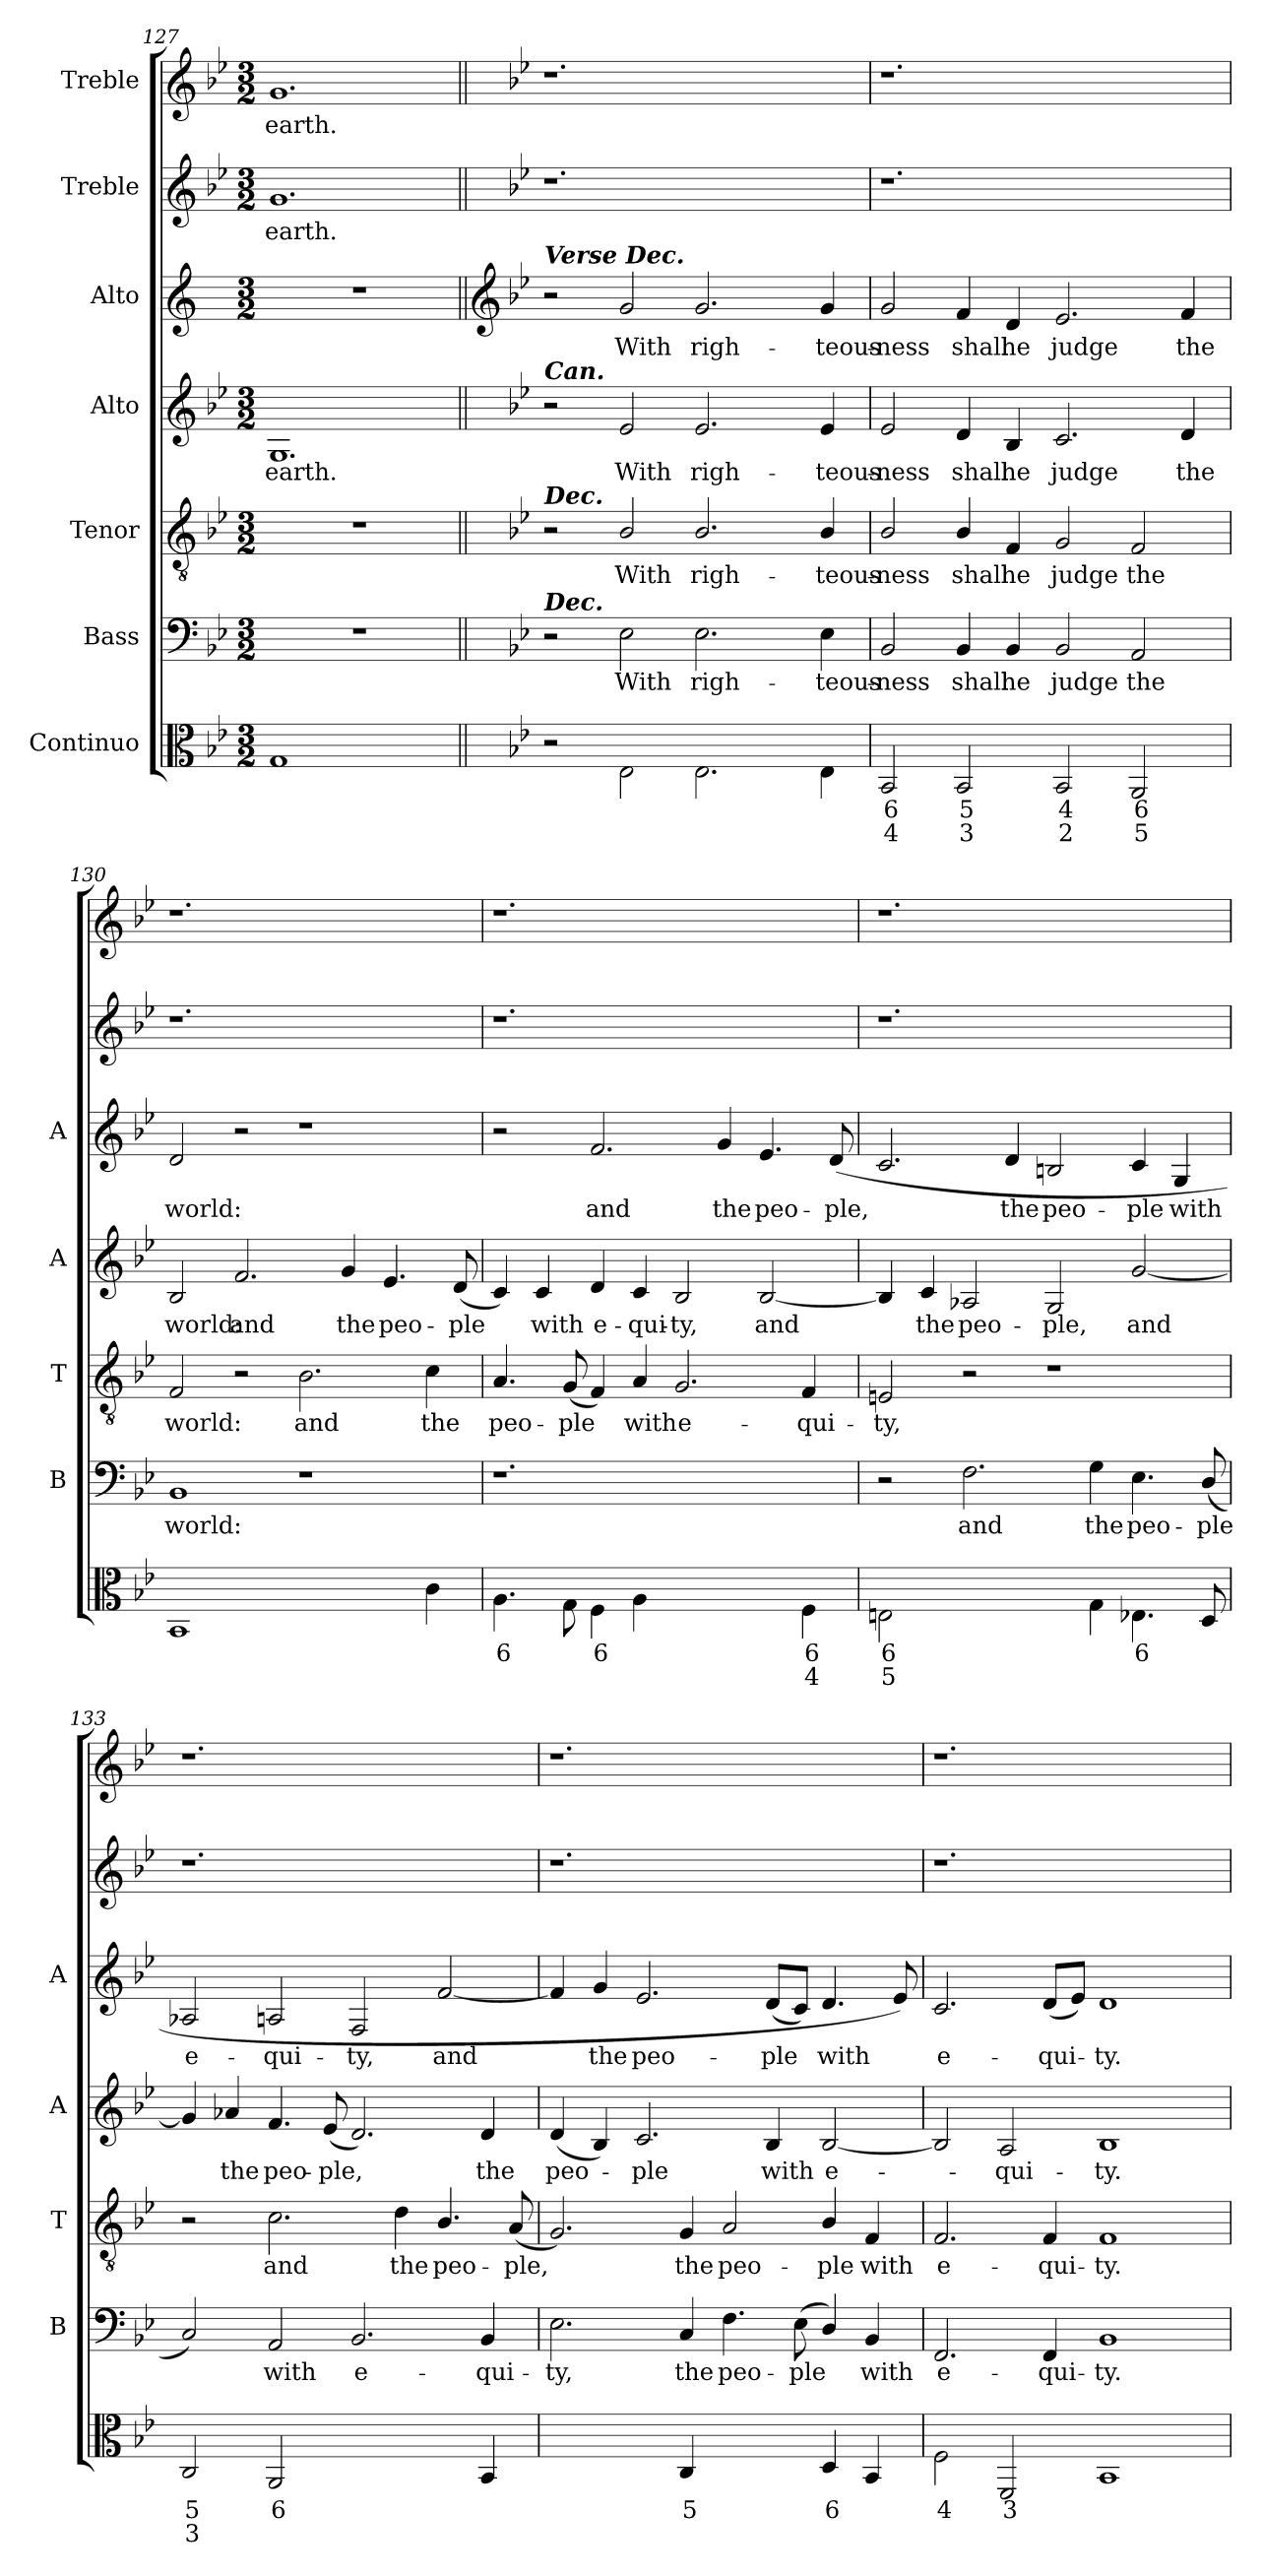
**kern	**text	**text	**kern	**text	**kern	**text	**kern	**text	**kern	**text	**kern	**text	**kern	**text
*part7	*part7	*part7	*part6	*part6	*part5	*part5	*part4	*part4	*part3	*part3	*part2	*part2	*part1	*part1
*staff7	*staff7	*staff7	*staff6	*staff6	*staff5	*staff5	*staff4	*staff4	*staff3	*staff3	*staff2	*staff2	*staff1	*staff1
*I"Continuo	*	*	*I"Bass	*	*I"Tenor	*	*I"Alto	*	*I"Alto	*	*I"Treble	*	*I"Treble	*
*	*	*	*I'B	*	*I'T	*	*I'A	*	*I'A	*	*	*	*	*
*clefC3	*	*	*clefF4	*	*clefGv2	*	*clefG2	*	*clefG2	*	*clefG2	*	*clefG2	*
*k[b-e-]	*	*	*k[b-e-]	*	*k[b-e-]	*	*k[b-e-]	*	*k[]	*	*k[b-e-]	*	*k[b-e-]	*
*B-:	*	*	*B-:	*	*B-:	*	*B-:	*	*	*	*B-:	*	*B-:	*
*M3/2	*	*	*M3/2	*	*M3/2	*	*M3/2	*	*M3/2	*	*M3/2	*	*M3/2	*
=127	=127	=127	=127	=127	=127	=127	=127	=127	=127	=127	=127	=127	=127	=127
!	!	!	!	!	!	!	!	!LO:LY:b	!	!	!	!LO:LY:b	!	!LO:LY:b
1G	.	.	1.r	.	1.r	.	1.G	earth.	1.r	.	1.g	earth.	1.g	earth.
2ryy	.	.	.	.	.	.	.	.	.	.	.	.	.	.
!!LO:PB:g=z
=128||	=128||	=128||	=128||	=128||	=128||	=128||	=128||	=128||	=128||	=128||	=128||	=128||	=128||	=128||
*	*	*	*	*	*	*	*	*	*clefG2	*	*	*	*	*
*	*	*	*	*	*	*	*	*	*k[b-e-]	*	*	*	*	*
*	*	*	*	*	*	*	*	*	*B-:	*	*	*	*	*
*	*	*	*	*	*	*	*	*	*	*	*	*	*MM160	*
!	!	!	!	!	!	!	!	!	!LO:TX:a:Bi:t=Verse Dec.	!	!	!	!	!
!	!	!	!	!	!	!	!LO:TX:a:Bi:t=Can.	!	!	!	!	!	!	!
!	!	!	!	!	!LO:TX:a:Bi:t=Dec.	!	!	!	!	!	!	!	!	!
!	!	!	!LO:TX:a:Bi:t=Dec.	!	!	!	!	!	!	!	!	!	!	!
2r	.	.	2r	.	2r	.	2r	.	2r	.	1.r	.	1.r	.
!	!	!	!	!LO:LY:b	!	!LO:LY:b	!	!LO:LY:b	!	!LO:LY:b	!	!	!	!
2E-\	.	.	2E-\	With	2B-/	With	2e-/	With	2g/	With	.	.	.	.
!	!	!	!	!LO:LY:b	!	!LO:LY:b	!	!LO:LY:b	!	!LO:LY:b	!	!	!	!
2.E-\	.	.	2.E-\	righ-	2.B-/	righ-	2.e-/	righ-	2.g/	righ-	.	.	.	.
.	.	.	.	.	.	.	.	.	.	.	2ryy	.	2ryy	.
!	!	!	!	!LO:LY:b	!	!LO:LY:b	!	!LO:LY:b	!	!LO:LY:b	!	!	!	!
4E-\	.	.	4E-\	-teous-	4B-/	-teous-	4e-/	-teous-	4g/	-teous-	.	.	.	.
=129	=129	=129	=129	=129	=129	=129	=129	=129	=129	=129	=129	=129	=129	=129
!	!LO:LY:b	!LO:LY:b	!	!LO:LY:b	!	!LO:LY:b	!	!LO:LY:b	!	!LO:LY:b	!	!	!	!
2BB-/	6	4	2BB-/	-ness	2B-/	-ness	2e-/	-ness	2g/	-ness	1.r	.	1.r	.
!	!LO:LY:b	!LO:LY:b	!	!LO:LY:b	!	!LO:LY:b	!	!LO:LY:b	!	!LO:LY:b	!	!	!	!
2BB-/	5	3	4BB-/	shall	4B-/	shall	4d/	shall	4f/	shall	.	.	.	.
!	!	!	!	!LO:LY:b	!	!LO:LY:b	!	!LO:LY:b	!	!LO:LY:b	!	!	!	!
.	.	.	4BB-/	he	4F/	he	4B-/	he	4d/	he	.	.	.	.
!	!LO:LY:b	!LO:LY:b	!	!LO:LY:b	!	!LO:LY:b	!	!LO:LY:b	!	!LO:LY:b	!	!	!	!
2BB-/	4	2	2BB-/	judge	2G/	judge	2.c/	judge	2.e-/	judge	.	.	.	.
!	!LO:LY:b	!LO:LY:b	!	!LO:LY:b	!	!LO:LY:b	!	!	!	!	!	!	!	!
2AA/	6	5	2AA/	the	2F/	the	.	.	.	.	2ryy	.	2ryy	.
!	!	!	!	!	!	!	!	!LO:LY:b	!	!LO:LY:b	!	!	!	!
.	.	.	.	.	.	.	4d/	the	4f/	the	.	.	.	.
=130	=130	=130	=130	=130	=130	=130	=130	=130	=130	=130	=130	=130	=130	=130
!	!	!	!	!LO:LY:b	!	!LO:LY:b	!	!LO:LY:b	!	!LO:LY:b	!	!	!	!
1BB-	.	.	1BB-	world:	2F/	world:	2B-/	world:	2d/	world:	1.r	.	1.r	.
!	!	!	!	!	!	!	!	!LO:LY:b	!	!	!	!	!	!
.	.	.	.	.	2r	.	2.f/	and	2r	.	.	.	.	.
!	!LO:LY:b	!	!	!	!	!LO:LY:b	!	!	!	!	!	!	!	!
[4B-\yy	5	.	1r	.	2.B-\	and	.	.	1r	.	.	.	.	.
!	!LO:LY:b	!	!	!	!	!	!	!LO:LY:b	!	!	!	!	!	!
4B-\yy]	6	.	.	.	.	.	4g/	the	.	.	.	.	.	.
!	!LO:LY:b	!LO:LY:b	!	!	!	!	!	!LO:LY:b	!	!	!	!	!	!
4B-\yy	4	2	.	.	.	.	4.e-/	peo-	.	.	2ryy	.	2ryy	.
!	!	!	!	!	!	!LO:LY:b	!	!	!	!	!	!	!	!
4c\	.	.	.	.	4c\	the	.	.	.	.	.	.	.	.
!	!	!	!	!	!	!	!	!LO:LY:b	!	!	!	!	!	!
.	.	.	.	.	.	.	(<8d/	-ple	.	.	.	.	.	.
!!LO:LB:g=z
=131	=131	=131	=131	=131	=131	=131	=131	=131	=131	=131	=131	=131	=131	=131
!	!LO:LY:b	!	!	!	!	!LO:LY:b	!	!	!	!	!	!	!	!
4.A\	6	.	1.r	.	4.A/	peo-	4c/)	.	2r	.	1.r	.	1.r	.
!	!	!	!	!	!	!	!	!LO:LY:b	!	!	!	!	!	!
.	.	.	.	.	.	.	4c/	with	.	.	.	.	.	.
!	!	!	!	!	!	!LO:LY:b	!	!	!	!	!	!	!	!
8G\	.	.	.	.	(<8G/	-ple	.	.	.	.	.	.	.	.
!	!LO:LY:b	!	!	!	!	!	!	!LO:LY:b	!	!LO:LY:b	!	!	!	!
4F\	6	.	.	.	4F/)	.	4d/	e-	2.f/	and	.	.	.	.
!	!	!	!	!	!	!LO:LY:b	!	!LO:LY:b	!	!	!	!	!	!
4A\	.	.	.	.	4A/	with	4c/	-qui-	.	.	.	.	.	.
!	!LO:LY:b	!	!	!	!	!LO:LY:b	!	!LO:LY:b	!	!	!	!	!	!
[2G\yy	7	.	.	.	2.G/	e-	2B-/	-ty,	.	.	.	.	.	.
!	!	!	!	!	!	!	!	!	!	!LO:LY:b	!	!	!	!
.	.	.	.	.	.	.	.	.	4g/	the	.	.	.	.
!	!LO:LY:b	!	!	!	!	!	!	!LO:LY:b	!	!LO:LY:b	!	!	!	!
4G\yy]	6	.	2ryy	.	.	.	[2B-/	and	4.e-/	peo-	2ryy	.	2ryy	.
!	!LO:LY:b	!LO:LY:b	!	!	!	!LO:LY:b	!	!	!	!	!	!	!	!
4F\	6	4	.	.	4F/	-qui-	.	.	.	.	.	.	.	.
!	!	!	!	!	!	!	!	!	!	!LO:LY:b	!	!	!	!
.	.	.	.	.	.	.	.	.	(<8d/	-ple,	.	.	.	.
!!LO:PB:g=z
=132	=132	=132	=132	=132	=132	=132	=132	=132	=132	=132	=132	=132	=132	=132
!	!LO:LY:b	!LO:LY:b	!	!	!	!LO:LY:b	!	!	!	!	!	!	!	!
2En\	6	5	2r	.	2En/	-ty,	4B-/]	.	2.c/	.	1.r	.	1.r	.
!	!	!	!	!	!	!	!	!LO:LY:b	!	!	!	!	!	!
.	.	.	.	.	.	.	4c/	the	.	.	.	.	.	.
!	!LO:LY:b	!	!	!LO:LY:b	!	!	!	!LO:LY:b	!	!	!	!	!	!
[2F\yy	3	.	2.F\	and	2r	.	2A-X/	peo-	.	.	.	.	.	.
!	!	!	!	!	!	!	!	!	!	!LO:LY:b	!	!	!	!
.	.	.	.	.	.	.	.	.	4d/	the	.	.	.	.
!	!LO:LY:b	!LO:LY:b	!	!	!	!	!	!LO:LY:b	!	!LO:LY:b	!	!	!	!
4F\yy]	4	9	.	.	1r	.	2G/	-ple,	2Bn/	peo-	.	.	.	.
!	!	!	!	!LO:LY:b	!	!	!	!	!	!	!	!	!	!
4G\	.	.	4G\	the	.	.	.	.	.	.	.	.	.	.
!	!LO:LY:b	!	!	!LO:LY:b	!	!	!	!LO:LY:b	!	!LO:LY:b	!	!	!	!
4.E-X\	6	.	4.E-\	peo-	.	.	[2g/	and	4c/	-ple	2ryy	.	2ryy	.
!	!	!	!	!	!	!	!	!	!	!LO:LY:b	!	!	!	!
.	.	.	.	.	.	.	.	.	4G/	with	.	.	.	.
!	!	!	!	!LO:LY:b	!	!	!	!	!	!	!	!	!	!
8D/	.	.	(<8D/	-ple	.	.	.	.	.	.	.	.	.	.
=133	=133	=133	=133	=133	=133	=133	=133	=133	=133	=133	=133	=133	=133	=133
!	!LO:LY:b	!LO:LY:b	!	!	!	!	!	!	!	!LO:LY:b	!	!	!	!
2C/	5	3	2C/)	.	2r	.	4g/]	.	2A-X/	e-	1.r	.	1.r	.
!	!	!	!	!	!	!	!	!LO:LY:b	!	!	!	!	!	!
.	.	.	.	.	.	.	4a-X/	the	.	.	.	.	.	.
!	!LO:LY:b	!	!	!LO:LY:b	!	!LO:LY:b	!	!LO:LY:b	!	!LO:LY:b	!	!	!	!
2AA/	6	.	2AA/	with	2.c\	and	4.f/	peo-	2An/	-qui-	.	.	.	.
!	!	!	!	!	!	!	!	!LO:LY:b	!	!	!	!	!	!
.	.	.	.	.	.	.	(<8e-/	-ple,	.	.	.	.	.	.
!	!LO:LY:b	!	!	!LO:LY:b	!	!	!	!	!	!LO:LY:b	!	!	!	!
[2BB-/yy	9	.	2.BB-/	e-	.	.	2.d/)	.	2F/	-ty,	.	.	.	.
!	!	!	!	!	!	!LO:LY:b	!	!	!	!	!	!	!	!
.	.	.	.	.	4d\	the	.	.	.	.	.	.	.	.
!	!LO:LY:b	!	!	!	!	!LO:LY:b	!	!	!	!LO:LY:b	!	!	!	!
4BB-/yy]	8	.	.	.	4.B-/	peo-	.	.	[2f/	and	2ryy	.	2ryy	.
!	!	!	!	!LO:LY:b	!	!	!	!LO:LY:b	!	!	!	!	!	!
4BB-/	.	.	4BB-/	-qui-	.	.	4d/	the	.	.	.	.	.	.
!	!	!	!	!	!	!LO:LY:b	!	!	!	!	!	!	!	!
.	.	.	.	.	(<8A/	-ple,	.	.	.	.	.	.	.	.
=134	=134	=134	=134	=134	=134	=134	=134	=134	=134	=134	=134	=134	=134	=134
!	!LO:LY:b	!LO:LY:b	!	!LO:LY:b	!	!	!	!LO:LY:b	!	!	!	!	!	!
[2E-\yy	9	7	2.E-\	-ty,	2.G/)	.	(<4d/	peo-	4f/]	.	1.r	.	1.r	.
!	!	!	!	!	!	!	!	!	!	!LO:LY:b	!	!	!	!
.	.	.	.	.	.	.	4B-/)	.	4g/	the	.	.	.	.
!	!LO:LY:b	!LO:LY:b	!	!	!	!	!	!LO:LY:b	!	!LO:LY:b	!	!	!	!
4E-\yy]	5	6	.	.	.	.	2.c/	ple	2.e-/	peo-	.	.	.	.
!	!LO:LY:b	!	!	!LO:LY:b	!	!LO:LY:b	!	!	!	!	!	!	!	!
4C/	5	.	4C/	the	4G/	the	.	.	.	.	.	.	.	.
!	!LO:LY:b	!	!	!LO:LY:b	!	!LO:LY:b	!	!	!	!	!	!	!	!
[4F\yy	7	.	4.F\	peo-	2A/	peo-	.	.	.	.	.	.	.	.
!	!LO:LY:b	!	!	!	!	!	!	!LO:LY:b	!	!LO:LY:b	!	!	!	!
8F\Lyy]	5	.	.	.	.	.	4B-/	with	(<8d/L	-ple	.	.	.	.
!	!	!	!	!LO:LY:b	!	!	!	!	!	!	!	!	!	!
8E-\J	.	.	(<8E-\	-ple	.	.	.	.	8c/J)	.	.	.	.	.
!	!LO:LY:b	!	!	!	!	!LO:LY:b	!	!LO:LY:b	!	!LO:LY:b	!	!	!	!
4D/	6	.	4D/)	.	4B-/	-ple	[2B-/	e-	4.d/	with	2ryy	.	2ryy	.
!	!	!	!	!LO:LY:b	!	!LO:LY:b	!	!	!	!	!	!	!	!
4BB-/	.	.	4BB-/	with	4F/	with	.	.	.	.	.	.	.	.
.	.	.	.	.	.	.	.	.	8e-/)	.	.	.	.	.
!!LO:LB:g=z
=135	=135	=135	=135	=135	=135	=135	=135	=135	=135	=135	=135	=135	=135	=135
!	!LO:LY:b	!	!	!LO:LY:b	!	!LO:LY:b	!	!	!	!LO:LY:b	!	!	!	!
2F\	4	.	2.FF/	e-	2.F/	e-	2B-/]	.	2.c/	e-	1.r	.	1.r	.
!	!LO:LY:b	!	!	!	!	!	!	!LO:LY:b	!	!	!	!	!	!
2FF/	3	.	.	.	.	.	2A/	qui-	.	.	.	.	.	.
!	!	!	!	!LO:LY:b	!	!LO:LY:b	!	!	!	!LO:LY:b	!	!	!	!
.	.	.	4FF/	-qui-	4F/	-qui-	.	.	(<8d/L	-qui-	.	.	.	.
.	.	.	.	.	.	.	.	.	8e-/J)	.	.	.	.	.
!	!	!	!	!LO:LY:b	!	!LO:LY:b	!	!LO:LY:b	!	!LO:LY:b	!	!	!	!
1BB-	.	.	1BB-	-ty.	1F	-ty.	1B-	-ty.	1d	ty.	.	.	.	.
.	.	.	.	.	.	.	.	.	.	.	2ryy	.	2ryy	.
=	=	=	=	=	=	=	=	=	=	=	=	=	=	=
*-	*-	*-	*-	*-	*-	*-	*-	*-	*-	*-	*-	*-	*-	*-
